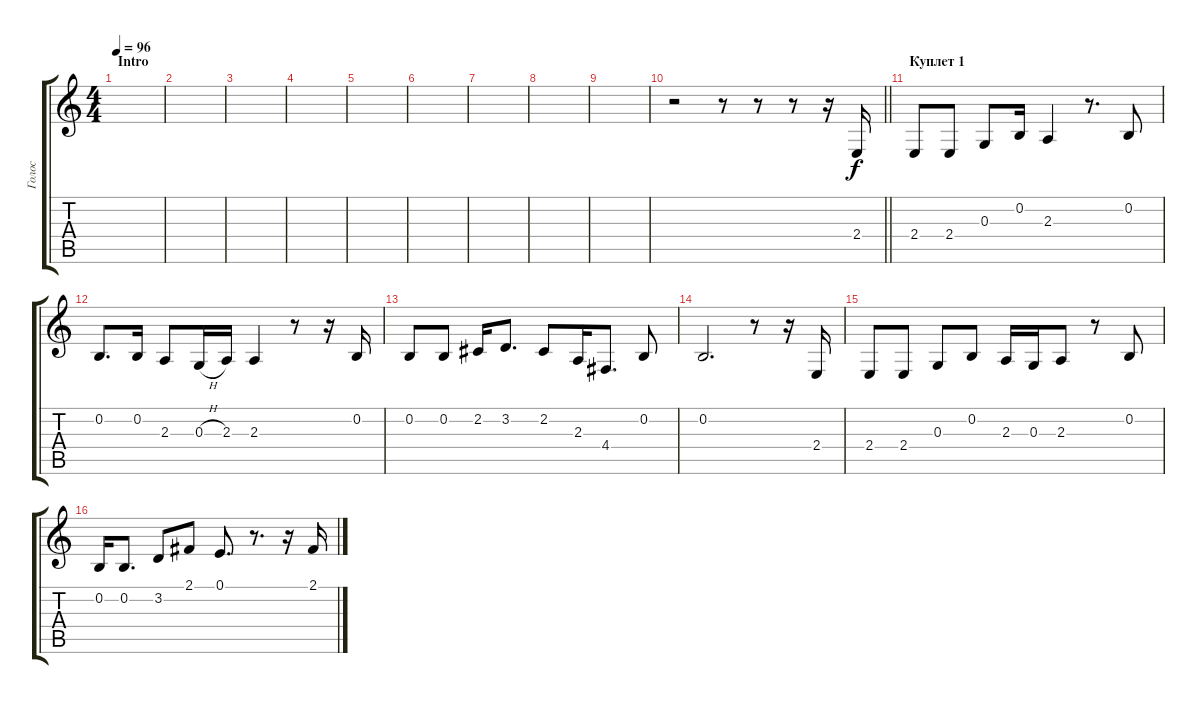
\track ("Голос" "Голос") {instrument fx1rain}
\staff {score tabs}
\tuning (E4 B3 G3 D3 A2 E2) {hide}
\ts (4 4)
\section ("" "Intro")
\tempo 96
\clef g2
\ks c
|
|
|
|
|
|
|
|
|
\barLineRight lightlight
r.2 r.8 r.8 r.8 r.16 2.4.16 |
\section ("" "Куплет 1")
2.4.8 2.4.8 0.3.8 0.2.16 2.3.4 r.8{d} 0.2.8 |
0.2.8{d} 0.2.16 2.3.8 0.3{h}.16 2.3.16 2.3.4 r.8 r.16 0.2.16 |
0.2.8 0.2.8 2.2.16 3.2.8{d} 2.2.8 2.3.16 4.4.8{d} 0.2.8 |
0.2.2{d} r.8 r.16 2.4.16 |
2.4.8 2.4.8 0.3.8 0.2.8 2.3.16 0.3.16 2.3.8 r.8 0.2.8 |
0.2.16 0.2.8{d} 3.2.8 2.1.8 0.1.8{d} r.8{d} r.16 2.1.16
